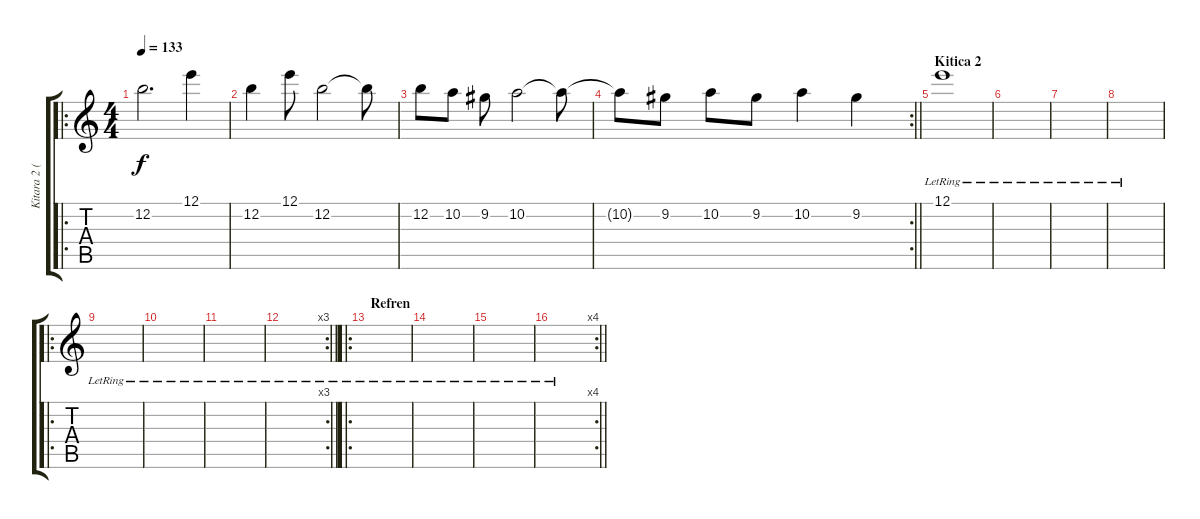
\track ("Kitara 2 (solo)" "Kitara 2 (") {instrument overdrivenguitar}
\staff {score tabs}
\tuning (E4 B3 G3 D3 A2 E2) {hide}
\ro
\ts (4 4)
\tempo 133
\clef g2
\ks c
12.2.2{d dy f} 12.1.4 |
12.2.4 12.1.8 12.2.2 12.2{t}.8 |
12.2.8 10.2.8 9.2.8 10.2.2 10.2{t}.8 |
\rc 2
\barLineRight lightlight
10.2{t}.8 9.2.8 10.2.8 9.2.8 10.2.4 9.2.4 |
\section ("" "Kitica 2")
12.1{lr}.1{volume 6} |
|
|
|
\ro
|
|
|
\rc 3
\barLineRight lightlight
|
\ro
\section ("" "Refren")
|
|
|
\rc 4
\barLineRight lightlight
